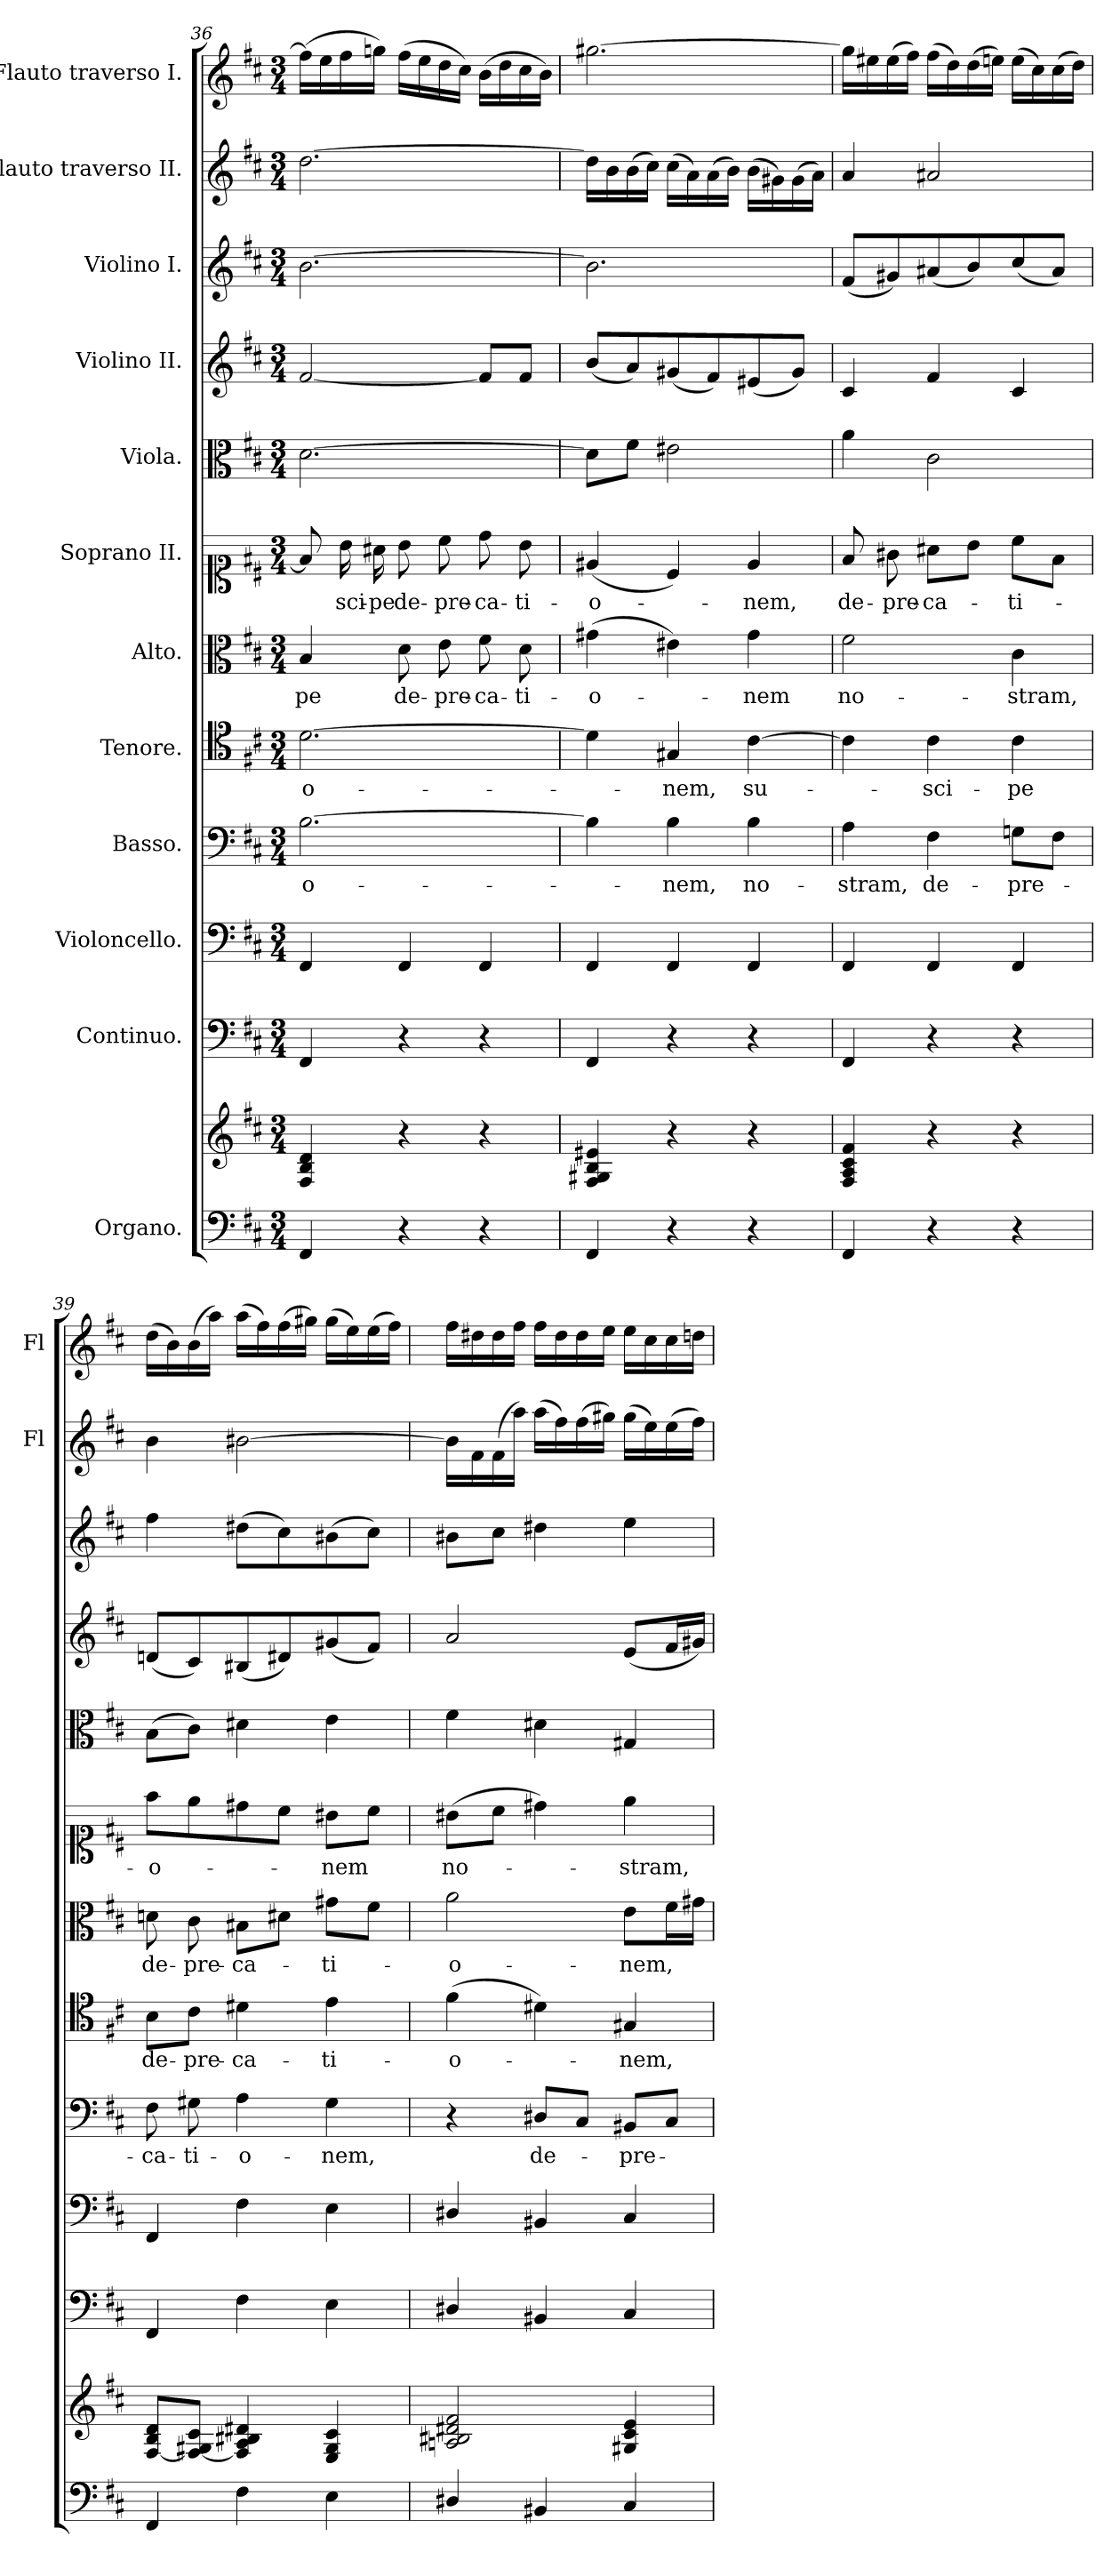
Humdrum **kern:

**kern	**kern	**kern	**kern	**kern	**text	**kern	**text	**kern	**text	**kern	**text	**kern	**kern	**kern	**kern	**kern
*part12	*part12	*part11	*part10	*part9	*part9	*part8	*part8	*part7	*part7	*part6	*part6	*part5	*part4	*part3	*part2	*part1
*staff13	*staff12	*staff11	*staff10	*staff9	*staff9	*staff8	*staff8	*staff7	*staff7	*staff6	*staff6	*staff5	*staff4	*staff3	*staff2	*staff1
*I"Organo.	*	*I"Continuo.	*I"Violoncello.	*I"Basso.	*	*I"Tenore.	*	*I"Alto.	*	*I"Soprano II.	*	*I"Viola.	*I"Violino II.	*I"Violino I.	*I"Flauto traverso II.	*I"Flauto traverso I.
*	*	*	*	*	*	*	*	*	*	*	*	*	*	*	*I'Fl	*I'Fl
!!LO:PB:g=z
*clefF4	*clefG2	*clefF4	*clefF4	*clefF4	*	*clefC4	*	*clefC3	*	*clefC1	*	*clefC3	*clefG2	*clefG2	*clefG2	*clefG2
*	*	*ITrd7c12	*	*	*	*	*	*	*	*	*	*	*	*	*	*
*k[f#c#]	*k[f#c#]	*k[f#c#]	*k[f#c#]	*k[f#c#]	*	*k[f#c#]	*	*k[f#c#]	*	*k[f#c#]	*	*k[f#c#]	*k[f#c#]	*k[f#c#]	*k[f#c#]	*k[f#c#]
*M3/4	*M3/4	*M3/4	*M3/4	*M3/4	*	*M3/4	*	*M3/4	*	*M3/4	*	*M3/4	*M3/4	*M3/4	*M3/4	*M3/4
=36	=36	=36	=36	=36	=36	=36	=36	=36	=36	=36	=36	=36	=36	=36	=36	=36
!	!	!	!	!	!LO:LY:b	!	!LO:LY:b	!	!LO:LY:b	!	!	!	!	!	!	!
4FF#/	4F#/ 4B/ 4d/	4FFF#/	4FF#/	[2.B\	-o-	[2.d\	-o-	4B/	-pe	8f#/]	.	[2.d\	[2f#/	[2.b\	[2.dd\	(16ff#\LL]
.	.	.	.	.	.	.	.	.	.	.	.	.	.	.	.	16ee\
!	!	!	!	!	!	!	!	!	!	!	!LO:LY:b	!	!	!	!	!
.	.	.	.	.	.	.	.	.	.	16b\	sci-	.	.	.	.	16ff#\
!	!	!	!	!	!	!	!	!	!	!	!LO:LY:b	!	!	!	!	!
.	.	.	.	.	.	.	.	.	.	16a#X\	-pe	.	.	.	.	16ggn\JJ)
!	!	!	!	!	!	!	!	!	!LO:LY:b	!	!LO:LY:b	!	!	!	!	!
4r	4r	4r	4FF#/	.	.	.	.	8d\	de-	8b\	de-	.	.	.	.	(16ff#\LL
.	.	.	.	.	.	.	.	.	.	.	.	.	.	.	.	16ee\
!	!	!	!	!	!	!	!	!	!LO:LY:b	!	!LO:LY:b	!	!	!	!	!
.	.	.	.	.	.	.	.	8e\	-pre-	8cc#\	-pre-	.	.	.	.	16dd\
.	.	.	.	.	.	.	.	.	.	.	.	.	.	.	.	16cc#\JJ)
!	!	!	!	!	!	!	!	!	!LO:LY:b	!	!LO:LY:b	!	!	!	!	!
4r	4r	4r	4FF#/	.	.	.	.	8f#\	-ca-	8dd\	-ca-	.	8f#/L]	.	.	(16b\LL
.	.	.	.	.	.	.	.	.	.	.	.	.	.	.	.	16dd\
!	!	!	!	!	!	!	!	!	!LO:LY:b	!	!LO:LY:b	!	!	!	!	!
.	.	.	.	.	.	.	.	8d\	-ti-	8b\	-ti-	.	8f#/J	.	.	16cc#\
.	.	.	.	.	.	.	.	.	.	.	.	.	.	.	.	16b\JJ)
=37	=37	=37	=37	=37	=37	=37	=37	=37	=37	=37	=37	=37	=37	=37	=37	=37
!	!	!	!	!	!	!	!	!	!LO:LY:b	!	!LO:LY:b	!	!	!	!	!
4FF#/	4F#/ 4G#X/ 4B/ 4e#X/	4FFF#/	4FF#/	4B\]	.	4d\]	.	(4g#X\	-o-	(4e#X/	-o-	8d\L]	(8b/L	2.b\]	16dd\LL]	[2.gg#X\
.	.	.	.	.	.	.	.	.	.	.	.	.	.	.	16b\	.
.	.	.	.	.	.	.	.	.	.	.	.	8f#\J	8a/)	.	(16b\	.
.	.	.	.	.	.	.	.	.	.	.	.	.	.	.	16cc#\JJ)	.
!	!	!	!	!	!LO:LY:b	!	!LO:LY:b	!	!	!	!	!	!	!	!	!
4r	4r	4r	4FF#/	4B\	-nem,	4G#X/	-nem,	4e#X\)	.	4c#/)	.	2e#X\	(8g#X/	.	(16cc#\LL	.
.	.	.	.	.	.	.	.	.	.	.	.	.	.	.	16a\)	.
.	.	.	.	.	.	.	.	.	.	.	.	.	8f#/)	.	(16a\	.
.	.	.	.	.	.	.	.	.	.	.	.	.	.	.	16b\JJ)	.
!	!	!	!	!	!LO:LY:b	!	!LO:LY:b	!	!LO:LY:b	!	!LO:LY:b	!	!	!	!	!
4r	4r	4r	4FF#/	4B\	no-	[4c#\	su-	4g#\	-nem	4e#/	-nem,	.	(8e#X/	.	(16b\LL	.
.	.	.	.	.	.	.	.	.	.	.	.	.	.	.	16g#X\)	.
.	.	.	.	.	.	.	.	.	.	.	.	.	8g#/J)	.	(16g#\	.
.	.	.	.	.	.	.	.	.	.	.	.	.	.	.	16a\JJ)	.
=38	=38	=38	=38	=38	=38	=38	=38	=38	=38	=38	=38	=38	=38	=38	=38	=38
!	!	!	!	!	!LO:LY:b	!	!	!	!LO:LY:b	!	!LO:LY:b	!	!	!	!	!
4FF#/	4F#/ 4A/ 4c#/ 4f#/	4FFF#/	4FF#/	4A\	-stram,	4c#\]	.	2f#\	no-	8f#/	de-	4a\	4c#/	(8f#/L	4a/	16gg#\LL]
.	.	.	.	.	.	.	.	.	.	.	.	.	.	.	.	16ee#X\
!	!	!	!	!	!	!	!	!	!	!	!LO:LY:b	!	!	!	!	!
.	.	.	.	.	.	.	.	.	.	8g#X\	-pre-	.	.	8g#X/)	.	(16ee#\
.	.	.	.	.	.	.	.	.	.	.	.	.	.	.	.	16ff#\JJ)
!	!	!	!	!	!LO:LY:b	!	!LO:LY:b	!	!	!	!LO:LY:b	!	!	!	!	!
4r	4r	4r	4FF#/	4F#\	de-	4c#\	-sci-	.	.	8a#X\L	-ca-	2c#\	4f#/	(8a#X/	2a#X/	(16ff#\LL
.	.	.	.	.	.	.	.	.	.	.	.	.	.	.	.	16dd\)
.	.	.	.	.	.	.	.	.	.	8b\J	.	.	.	8b/)	.	(16dd\
.	.	.	.	.	.	.	.	.	.	.	.	.	.	.	.	16een\JJ)
!	!	!	!	!	!LO:LY:b	!	!LO:LY:b	!	!LO:LY:b	!	!LO:LY:b	!	!	!	!	!
4r	4r	4r	4FF#/	8Gn\L	-pre-	4c#\	-pe	4c#\	-stram,	8cc#\L	-ti-	.	4c#/	(8cc#/	.	(16ee\LL
.	.	.	.	.	.	.	.	.	.	.	.	.	.	.	.	16cc#\)
.	.	.	.	8F#\J	.	.	.	.	.	8f#\J	.	.	.	8a#/J)	.	(16cc#\
.	.	.	.	.	.	.	.	.	.	.	.	.	.	.	.	16dd\JJ)
=39	=39	=39	=39	=39	=39	=39	=39	=39	=39	=39	=39	=39	=39	=39	=39	=39
!	!	!	!	!	!LO:LY:b	!	!LO:LY:b	!	!LO:LY:b	!	!LO:LY:b	!	!	!	!	!
4FF#/	[8F#/ 8B/ 8d/L	4FFF#/	4FF#/	8F#\	-ca-	8B\L	de-	8dn\	de-	8ff#\L	-o-	(8B\L	(8dn/L	4ff#\	4b\	(16dd\LL
.	.	.	.	.	.	.	.	.	.	.	.	.	.	.	.	16b\)
!	!	!	!	!	!LO:LY:b	!	!LO:LY:b	!	!LO:LY:b	!	!	!	!	!	!	!
.	8F#_/ 8G#X/ 8c#/J	.	.	8G#X\	-ti-	8c#\J	-pre-	8c#\	-pre-	8ee\	.	8c#\J)	8c#/)	.	.	(16b\
.	.	.	.	.	.	.	.	.	.	.	.	.	.	.	.	16aa\JJ)
!	!	!	!	!	!LO:LY:b	!	!LO:LY:b	!	!LO:LY:b	!	!	!	!	!	!	!
4F#\	4F#/] 4A/ 4B#X/ 4d#X/	4FF#\	4F#\	4A\	-o-	4d#X\	-ca-	8B#X\L	-ca-	8dd#X\	.	4d#X\	(8B#X/	(8dd#X\L	[2b#X\	(16aa\LL
.	.	.	.	.	.	.	.	.	.	.	.	.	.	.	.	16ff#\)
.	.	.	.	.	.	.	.	8d#X\J	.	8cc#\J	.	.	8d#X/)	8cc#\)	.	(16ff#\
.	.	.	.	.	.	.	.	.	.	.	.	.	.	.	.	16gg#X\JJ)
!	!	!	!	!	!LO:LY:b	!	!LO:LY:b	!	!LO:LY:b	!	!LO:LY:b	!	!	!	!	!
4E\	4E/ 4G#/ 4c#/	4EE\	4E\	4G#\	-nem,	4e\	-ti-	8g#X\L	-ti-	8b#X\L	-nem	4e\	(8g#X/	(8b#X\	.	(16gg#\LL
.	.	.	.	.	.	.	.	.	.	.	.	.	.	.	.	16ee\)
.	.	.	.	.	.	.	.	8f#\J	.	8cc#\J	.	.	8f#/J)	8cc#\J)	.	(16ee\
.	.	.	.	.	.	.	.	.	.	.	.	.	.	.	.	16ff#\JJ)
!!LO:LB:g=z
=40	=40	=40	=40	=40	=40	=40	=40	=40	=40	=40	=40	=40	=40	=40	=40	=40
!	!	!	!	!	!	!	!LO:LY:b	!	!LO:LY:b	!	!LO:LY:b	!	!	!	!	!
4D#X/	2An/ 2B#X/ 2d#X/ 2f#/	4DD#X/	4D#X/	4r	.	(4f#\	-o-	2a\	o-	(8b#X\L	no-	4f#\	2a/	8b#X\L	16b#\LL]	16ff#\LL
.	.	.	.	.	.	.	.	.	.	.	.	.	.	.	16f#\	16dd#X\
.	.	.	.	.	.	.	.	.	.	8cc#\J	.	.	.	8cc#\J	(16f#\	16dd#\
.	.	.	.	.	.	.	.	.	.	.	.	.	.	.	16aa\JJ)	16ff#\JJ
!	!	!	!	!	!LO:LY:b	!	!	!	!	!	!	!	!	!	!	!
4BB#X/	.	4BBB#X/	4BB#X/	8D#X/L	de-	4d#X\)	.	.	.	4dd#X\)	.	4d#X\	.	4dd#X\	(16aa\LL	16ff#\LL
.	.	.	.	.	.	.	.	.	.	.	.	.	.	.	16ff#\)	16dd#\
.	.	.	.	8C#/J	.	.	.	.	.	.	.	.	.	.	(16ff#\	16dd#\
.	.	.	.	.	.	.	.	.	.	.	.	.	.	.	16gg#X\JJ)	16ee\JJ
!	!	!	!	!	!LO:LY:b	!	!LO:LY:b	!	!LO:LY:b	!	!LO:LY:b	!	!	!	!	!
4C#/	4G#X/ 4c#/ 4e/	4CC#/	4C#/	8BB#X/L	-pre-	4G#X/	-nem,	8e\L	-nem,	4ee\	-stram,	4G#X/	(8e/L	4ee\	(16gg#\LL	16ee\LL
.	.	.	.	.	.	.	.	.	.	.	.	.	.	.	16ee\)	16cc#\
.	.	.	.	8C#/J	.	.	.	16f#\L	.	.	.	.	16f#/L	.	(16ee\	16cc#\
.	.	.	.	.	.	.	.	16g#X\JJ	.	.	.	.	16g#X/JJ)	.	16ff#\JJ)	16ddn\JJ
=	=	=	=	=	=	=	=	=	=	=	=	=	=	=	=	=
*-	*-	*-	*-	*-	*-	*-	*-	*-	*-	*-	*-	*-	*-	*-	*-	*-
